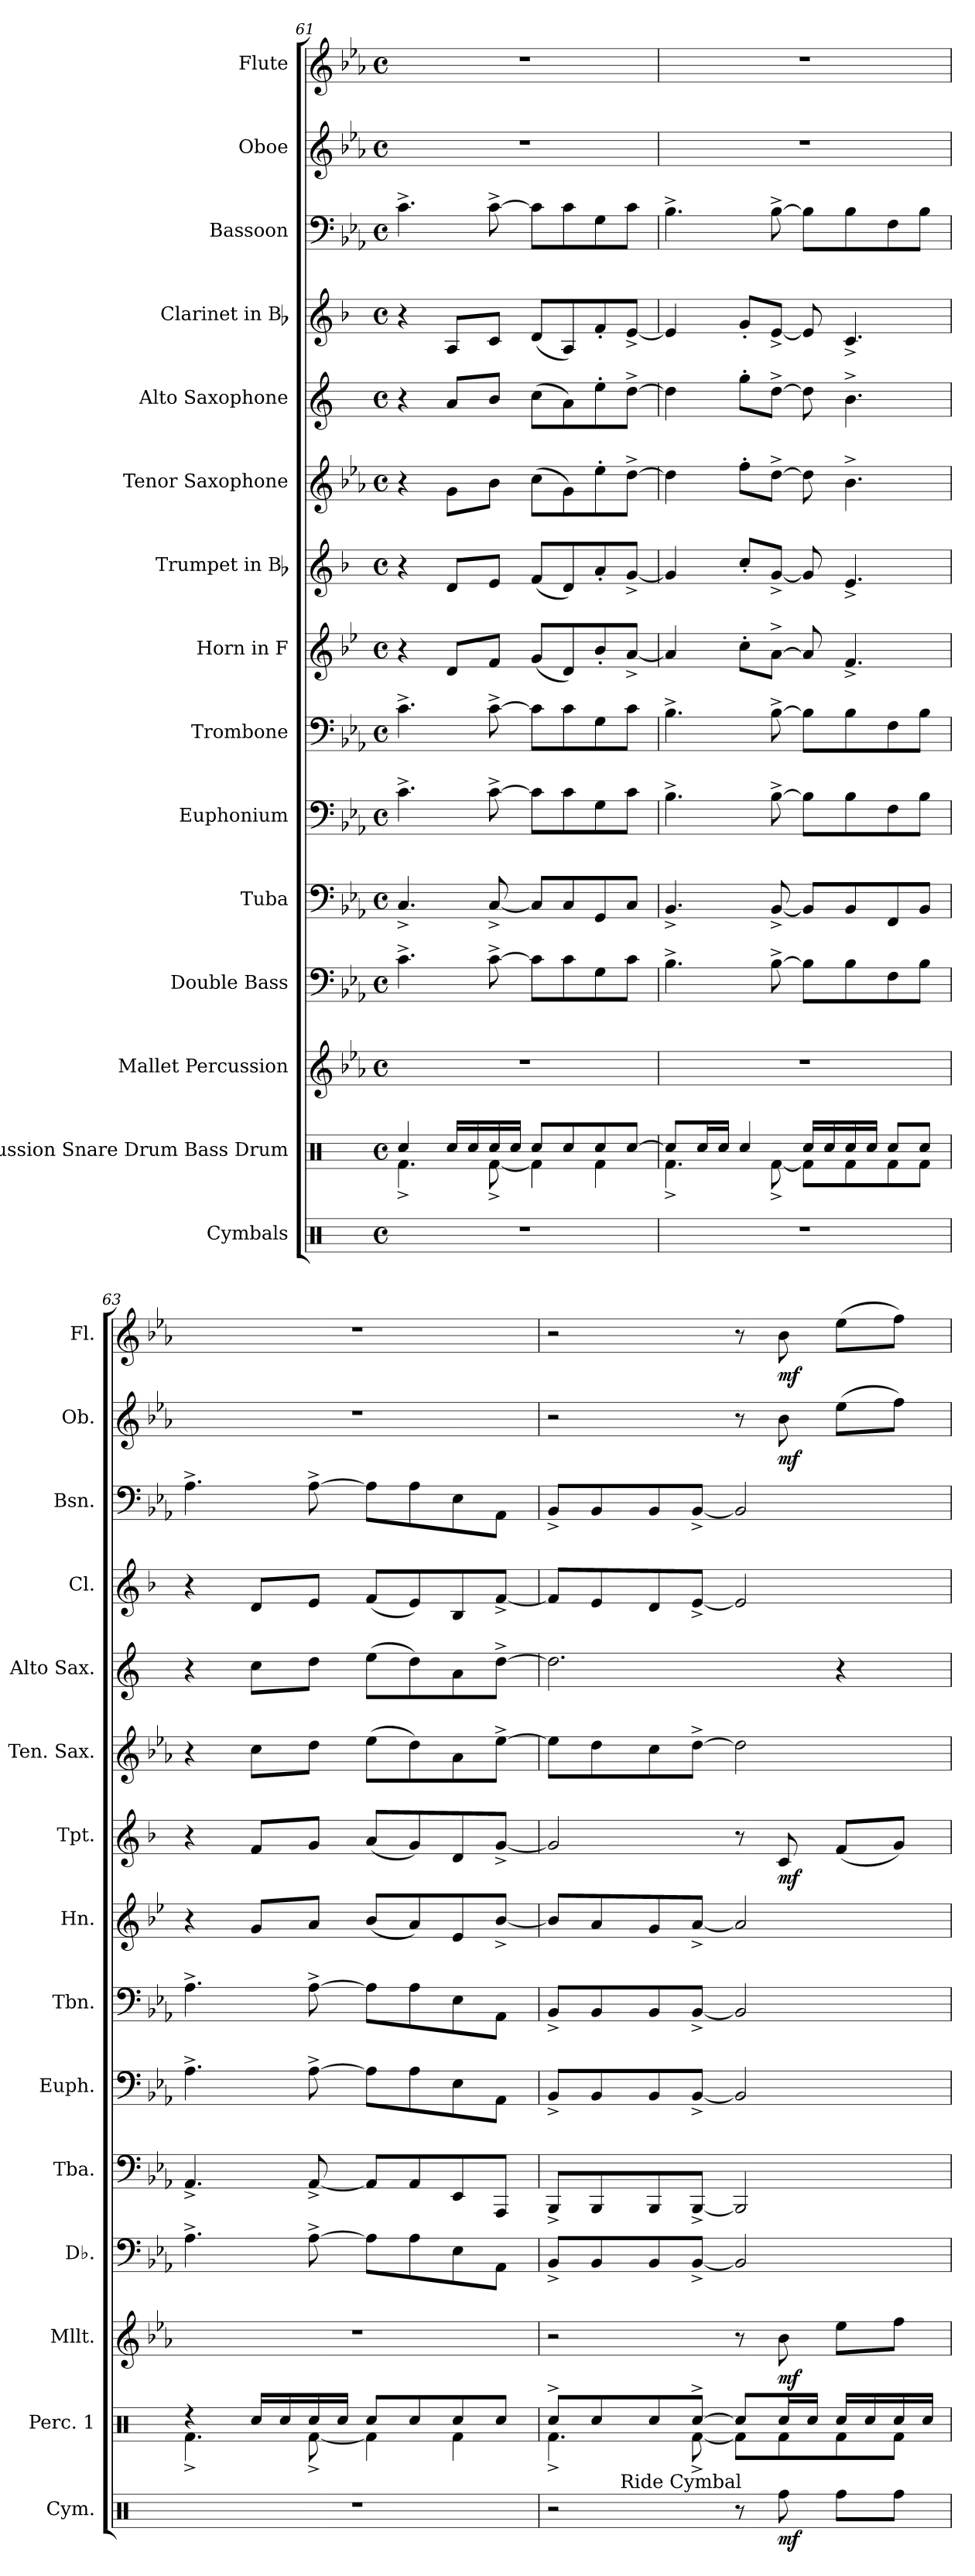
**kern	**dynam	**kern	**kern	**dynam	**kern	**kern	**kern	**kern	**kern	**kern	**dynam	**kern	**kern	**kern	**kern	**kern	**dynam	**kern	**dynam
*part15	*part15	*part14	*part13	*part13	*part12	*part11	*part10	*part9	*part8	*part7	*part7	*part6	*part5	*part4	*part3	*part2	*part2	*part1	*part1
*staff15	*staff15	*staff14	*staff13	*staff13	*staff12	*staff11	*staff10	*staff9	*staff8	*staff7	*staff7	*staff6	*staff5	*staff4	*staff3	*staff2	*staff2	*staff1	*staff1
*I"Cymbals	*	*I"Percussion Snare Drum Bass Drum	*I"Mallet Percussion	*	*I"Double Bass	*I"Tuba	*I"Euphonium	*I"Trombone	*I"Horn in F	*I"Trumpet in Bb	*	*I"Tenor Saxophone	*I"Alto Saxophone	*I"Clarinet in Bb	*I"Bassoon	*I"Oboe	*	*I"Flute	*
*I'Cym.	*	*I'Perc. 1	*I'Mllt.	*	*I'Db.	*I'Tba.	*I'Euph.	*I'Tbn.	*I'Hn.	*I'Tpt.	*	*I'Ten. Sax.	*I'Alto Sax.	*I'Cl.	*I'Bsn.	*I'Ob.	*	*I'Fl.	*
*clefX	*	*clefX	*clefG2	*	*clefF4	*clefF4	*clefF4	*clefF4	*clefG2	*clefG2	*	*clefG2	*clefG2	*clefG2	*clefF4	*clefG2	*	*clefG2	*
*	*	*	*ITrd-14c-24	*	*ITrd7c12	*	*	*	*ITrd4c7	*ITrd1c2	*	*ITrd8c14	*ITrd5c9	*ITrd1c2	*	*	*	*	*
*k[]	*	*k[]	*k[b-e-a-]	*	*k[b-e-a-]	*k[b-e-a-]	*k[b-e-a-]	*k[b-e-a-]	*k[b-e-a-]	*k[b-e-a-]	*	*k[b-e-a-]	*k[b-e-a-]	*k[b-e-a-]	*k[b-e-a-]	*k[b-e-a-]	*	*k[b-e-a-]	*
*C:	*	*C:	*E-:	*	*E-:	*E-:	*E-:	*E-:	*E-:	*E-:	*	*E-:	*E-:	*E-:	*E-:	*E-:	*	*E-:	*
*M4/4	*	*M4/4	*M4/4	*	*M4/4	*M4/4	*M4/4	*M4/4	*M4/4	*M4/4	*	*M4/4	*M4/4	*M4/4	*M4/4	*M4/4	*	*M4/4	*
*met(c)	*	*met(c)	*met(c)	*	*met(c)	*met(c)	*met(c)	*met(c)	*met(c)	*met(c)	*	*met(c)	*met(c)	*met(c)	*met(c)	*met(c)	*	*met(c)	*
=61	=61	=61	=61	=61	=61	=61	=61	=61	=61	=61	=61	=61	=61	=61	=61	=61	=61	=61	=61
*	*	*^	*	*	*	*	*	*	*	*	*	*	*	*	*	*	*	*	*
1r	.	4Rcci/	4.Rf^i\	1r	.	4.C^i\	4.C^i/	4.c^i\	4.c^i\	4r	4r	.	4r	4r	4r	4.c^i\	1r	.	1r	.
.	.	16Rcci/LL	.	.	.	.	.	.	.	8Gi/L	8ci/L	.	8Gi\L	8ci/L	8Gi/L	.	.	.	.	.
.	.	16Rcci/	.	.	.	.	.	.	.	.	.	.	.	.	.	.	.	.	.	.
.	.	16Rcci/	[<8Rf^i\	.	.	[>8C^i\	[<8C^i/	[>8c^i\	[>8c^i\	8B-i/J	8di/J	.	8B-i\J	8di/J	8B-i/J	[>8c^i\	.	.	.	.
.	.	16Rcci/JJ	.	.	.	.	.	.	.	.	.	.	.	.	.	.	.	.	.	.
.	.	8Rcci/L	4Rfi\]	.	.	8Ci\L]	8Ci/L]	8ci\L]	8ci\L]	(8ci/L	(8e-i/L	.	(8ci\L	(8e-i\L	(8ci/L	8ci\L]	.	.	.	.
.	.	8Rcci/	.	.	.	8Ci\	8Ci/	8ci\	8ci\	8Gi/)	8ci/)	.	8Gi\)	8ci\)	8Gi/)	8ci\	.	.	.	.
.	.	8Rcci/	4Rfi\	.	.	8GGi\	8GGi/	8Gi\	8Gi\	8e-'i/	8g'i/	.	8e-'i\	8g'i\	8e-'i/	8Gi\	.	.	.	.
.	.	[>8Rcci/J	.	.	.	8Ci\J	8Ci/J	8ci\J	8ci\J	[<8d^i/J	[<8f^i/J	.	[>8d^i\J	[>8f^i\J	[<8d^i/J	8ci\J	.	.	.	.
=62	=62	=62	=62	=62	=62	=62	=62	=62	=62	=62	=62	=62	=62	=62	=62	=62	=62	=62	=62	=62
1r	.	8Rcci/L]	4.Rf^i\	1r	.	4.BB-^i\	4.BB-^i/	4.B-^i\	4.B-^i\	4di/]	4fi/]	.	4di\]	4fi\]	4di/]	4.B-^i\	1r	.	1r	.
.	.	16Rcci/L	.	.	.	.	.	.	.	.	.	.	.	.	.	.	.	.	.	.
.	.	16Rcci/JJ	.	.	.	.	.	.	.	.	.	.	.	.	.	.	.	.	.	.
.	.	4Rcci/	.	.	.	.	.	.	.	8f'i\L	8b-'i/L	.	8f'i\L	8b-'i\L	8f'i/L	.	.	.	.	.
.	.	.	[<8Rf^i\	.	.	[>8BB-^i\	[<8BB-^i/	[>8B-^i\	[>8B-^i\	[>8d^i\J	[<8f^i/J	.	[>8d^i\J	[>8f^i\J	[<8d^i/J	[>8B-^i\	.	.	.	.
.	.	16Rcci/LL	8Rfi\L]	.	.	8BB-i\L]	8BB-i/L]	8B-i\L]	8B-i\L]	8di/]	8fi/]	.	8di\]	8fi\]	8di/]	8B-i\L]	.	.	.	.
.	.	16Rcci/	.	.	.	.	.	.	.	.	.	.	.	.	.	.	.	.	.	.
.	.	16Rcci/	8Rfi\	.	.	8BB-i\	8BB-i/	8B-i\	8B-i\	4.B-^i/	4.d^i/	.	4.B-^i\	4.d^i\	4.B-^i/	8B-i\	.	.	.	.
.	.	16Rcci/JJ	.	.	.	.	.	.	.	.	.	.	.	.	.	.	.	.	.	.
.	.	8Rcci/L	8Rfi\	.	.	8FFi\	8FFi/	8Fi\	8Fi\	.	.	.	.	.	.	8Fi\	.	.	.	.
.	.	8Rcci/J	8Rfi\J	.	.	8BB-i\J	8BB-i/J	8B-i\J	8B-i\J	.	.	.	.	.	.	8B-i\J	.	.	.	.
!!LO:PB:g=z
=63	=63	=63	=63	=63	=63	=63	=63	=63	=63	=63	=63	=63	=63	=63	=63	=63	=63	=63	=63	=63
1r	.	4r	4.Rf^i\	1r	.	4.AA-^i\	4.AA-^i/	4.A-^i\	4.A-^i\	4r	4r	.	4r	4r	4r	4.A-^i\	1r	.	1r	.
.	.	16Rcci/LL	.	.	.	.	.	.	.	8ci/L	8e-i/L	.	8ci\L	8e-i\L	8ci/L	.	.	.	.	.
.	.	16Rcci/	.	.	.	.	.	.	.	.	.	.	.	.	.	.	.	.	.	.
.	.	16Rcci/	[<8Rf^i\	.	.	[>8AA-^i\	[<8AA-^i/	[>8A-^i\	[>8A-^i\	8di/J	8fi/J	.	8di\J	8fi\J	8di/J	[>8A-^i\	.	.	.	.
.	.	16Rcci/JJ	.	.	.	.	.	.	.	.	.	.	.	.	.	.	.	.	.	.
.	.	8Rcci/L	4Rfi\]	.	.	8AA-i\L]	8AA-i/L]	8A-i\L]	8A-i\L]	(8e-i/L	(8gi/L	.	(8e-i\L	(8gi\L	(8e-i/L	8A-i\L]	.	.	.	.
.	.	8Rcci/	.	.	.	8AA-i\	8AA-i/	8A-i\	8A-i\	8di/)	8fi/)	.	8di\)	8fi\)	8di/)	8A-i\	.	.	.	.
.	.	8Rcci/	4Rfi\	.	.	8EE-i\	8EE-i/	8E-i\	8E-i\	8A-i/	8ci/	.	8A-i\	8ci\	8A-i/	8E-i\	.	.	.	.
.	.	8Rcci/J	.	.	.	8AAA-i\J	8AAA-i/J	8AA-i\J	8AA-i\J	[<8e-^i/J	[<8f^i/J	.	[>8e-^i\J	[>8f^i\J	[<8e-^i/J	8AA-i\J	.	.	.	.
=64	=64	=64	=64	=64	=64	=64	=64	=64	=64	=64	=64	=64	=64	=64	=64	=64	=64	=64	=64	=64
*^	*	*	*	*	*	*	*	*	*	*	*	*	*	*	*	*	*	*	*	*
2r	8.ryy	.	8Rcc^i/L	4.Rf^i\	2r	.	8BBB-^i/L	8BBB-^i/L	8BB-^i/L	8BB-^i/L	8e-i/L]	2fi/]	.	8e-i\L]	2.fi\]	8e-i/L]	8BB-^i/L	2r	.	2r	.
.	.	.	8Rcci/	.	.	.	8BBB-i/	8BBB-i/	8BB-i/	8BB-i/	8di/	.	.	8di\	.	8di/	8BB-i/	.	.	.	.
!	!LO:TX:a:t=Ride Cymbal	!	!	!	!	!	!	!	!	!	!	!	!	!	!	!	!	!	!	!	!
.	2ryy	.	.	.	.	.	.	.	.	.	.	.	.	.	.	.	.	.	.	.	.
.	.	.	8Rcci/	.	.	.	8BBB-i/	8BBB-i/	8BB-i/	8BB-i/	8ci/	.	.	8ci\	.	8ci/	8BB-i/	.	.	.	.
.	.	.	[>8Rcc^i/J	[<8Rf^i\	.	.	[<8BBB-^i/J	[<8BBB-^i/J	[<8BB-^i/J	[<8BB-^i/J	[<8d^i/J	.	.	[>8d^i\J	.	[<8d^i/J	[<8BB-^i/J	.	.	.	.
8r	.	.	8Rcci/L]	8Rfi\L]	8r	.	2BBB-i/]	2BBB-i/]	2BB-i/]	2BB-i/]	2di/]	8r	.	2di\]	.	2di/]	2BB-i/]	8r	.	8r	.
8Rffi\	.	mf	16Rcci/L	8Rfi\	8bbb-i\	mf	.	.	.	.	.	8B-i/	mf	.	.	.	.	8b-i\	mf	8b-i\	mf
.	4ryy	.	16Rcci/JJ	.	.	.	.	.	.	.	.	.	.	.	.	.	.	.	.	.	.
8Rffi\L	.	.	16Rcci/LL	8Rfi\	8eeee-i\L	.	.	.	.	.	.	(8e-i/L	.	.	4r	.	.	(8ee-i\L	.	(8ee-i\L	.
.	.	.	16Rcci/	.	.	.	.	.	.	.	.	.	.	.	.	.	.	.	.	.	.
8Rffi\J	.	.	16Rcci/	8Rfi\J	8ffffi\J	.	.	.	.	.	.	8fi/J)	.	.	.	.	.	8ffi\J)	.	8ffi\J)	.
.	16ryy	.	16Rcci/JJ	.	.	.	.	.	.	.	.	.	.	.	.	.	.	.	.	.	.
*v	*v	*	*	*	*	*	*	*	*	*	*	*	*	*	*	*	*	*	*	*	*
*	*	*v	*v	*	*	*	*	*	*	*	*	*	*	*	*	*	*	*	*	*
=	=	=	=	=	=	=	=	=	=	=	=	=	=	=	=	=	=	=	=
*-	*-	*-	*-	*-	*-	*-	*-	*-	*-	*-	*-	*-	*-	*-	*-	*-	*-	*-	*-
